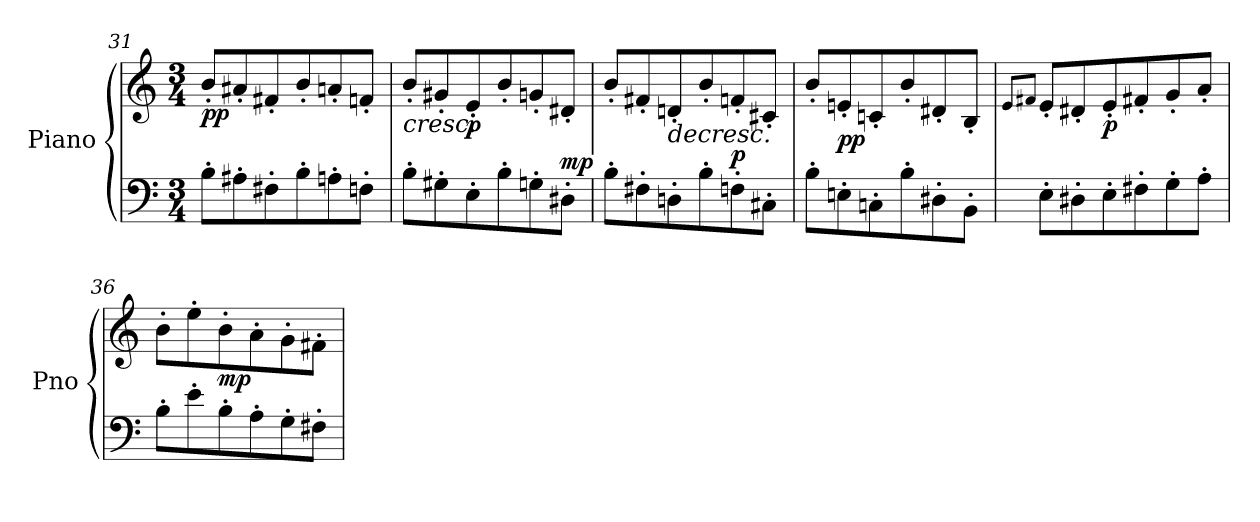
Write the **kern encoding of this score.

**kern	**kern	**dynam
*part1	*part1	*part1
*staff2	*staff1	*staff1/2
*I"Piano	*	*
*I'Pno	*	*
*clefF4	*clefG2	*
*k[]	*k[]	*
*M3/4	*M3/4	*
=31	=31	=31
!	!	!LO:DY:b
8B'\L	8b'/L	pp
8A#X'\	8a#X'/	.
8F#X'\	8f#X'/	.
8B'\	8b'/	.
8An'\	8an'/	.
8Fn'\J	8fn'/J	.
!!LO:LB:g=z
=32	=32	=32
!	!	!LO:HP:b
8B'\L	8b'/L	<
8G#X'\	8g#X'/	.
!	!	!LO:DY:b
8E'\	8e'/	p
8B'\	8b'/	.
8Gn'\	8gn'/	.
!	!	!LO:DY:n=1:a=2
8D#X'\J	8d#X'/J	[ mp
=33	=33	=33
8B'\L	8b'/L	.
8F#X'\	8f#X'/	.
!	!	!LO:HP:b
8Dn'\	8dn'/	>
8B'\	8b'/	.
!	!	!LO:DY:a=2
8Fn'\	8fn'/	p
8C#X'\J	8c#X'/J	.
=34	=34	=34
8B'\L	8b'/L	.
!	!	!LO:DY:b
8En'\	8en'/	pp
8Cn'\	8cn'/	]
8B'\	8b'/	.
8D#X'\	8d#X'/	.
8BB'\J	8B'/J	.
=35	=35	=35
.	8qe/L	.
.	8qf#X/J	.
8E'\L	8e'/L	.
8D#X'\	8d#X'/	.
!	!	!LO:DY:b
8E'\	8e'/	p
8F#X'\	8f#'/	.
8G'\	8g'/	.
8A'\J	8a'/J	.
=36	=36	=36
8B'\L	8b'\L	.
8e'\	8ee'\	.
!	!	!LO:DY:b
8B'\	8b'\	mp
8A'\	8a'\	.
8G'\	8g'\	.
8F#X'\J	8f#X'\J	.
=	=	=
*-	*-	*-
